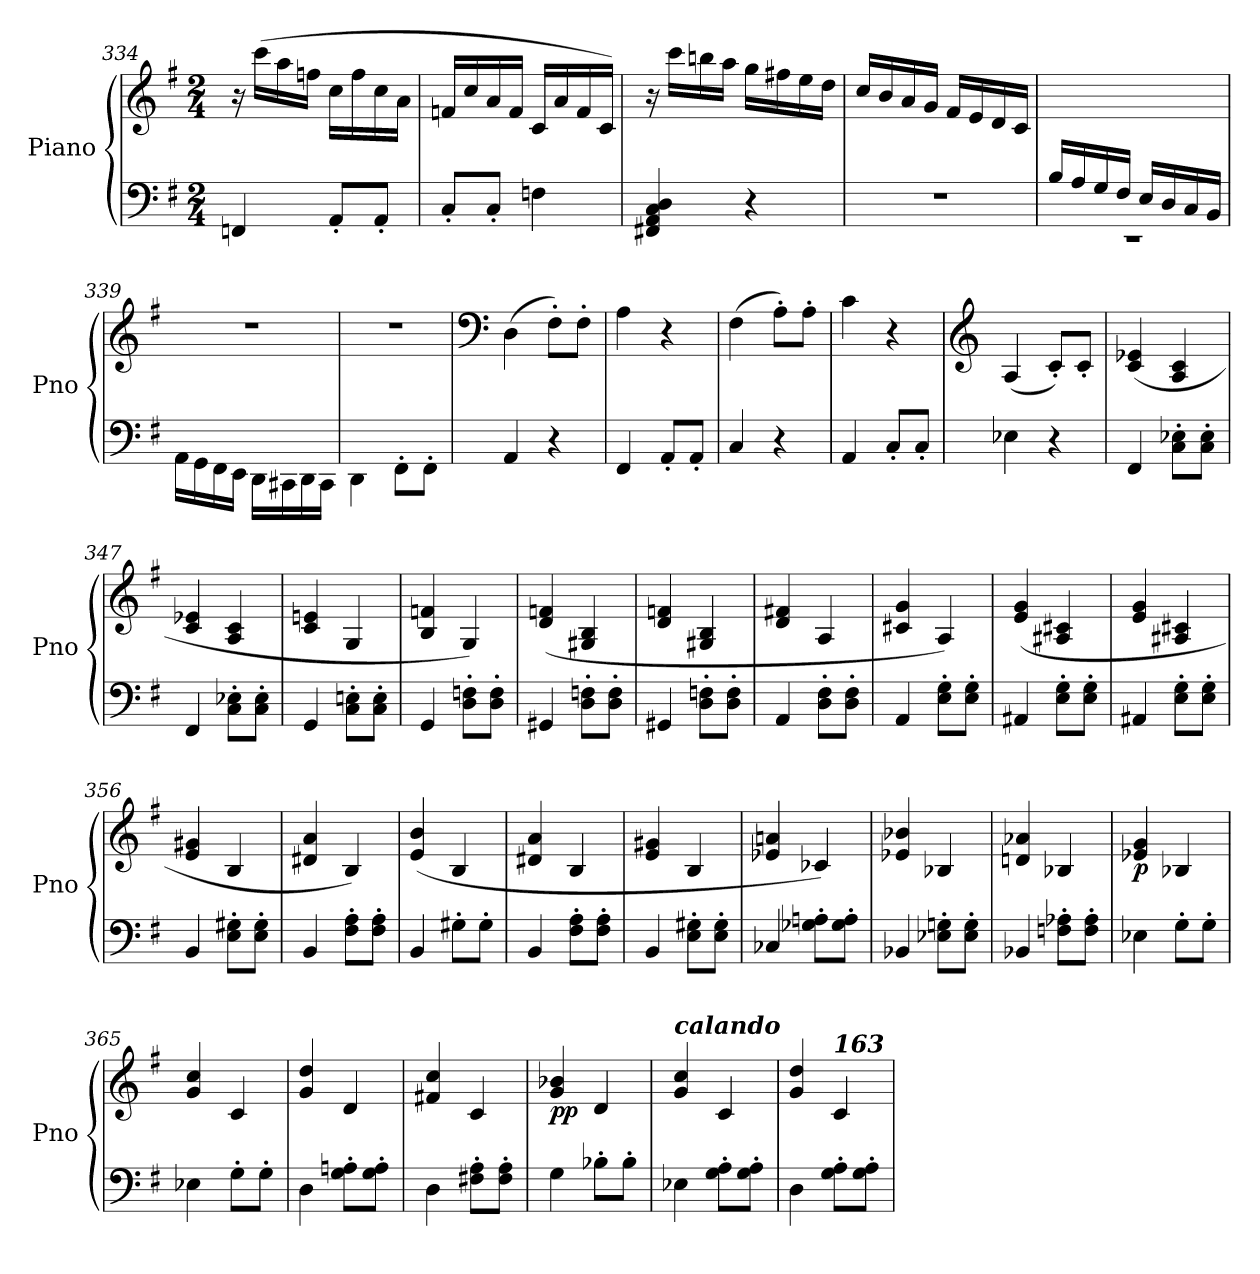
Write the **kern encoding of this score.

**kern	**kern	**dynam
*part1	*part1	*part1
*staff2	*staff1	*staff1/2
*I"Piano	*	*
*I'Pno	*	*
*clefF4	*clefG2	*
*k[f#]	*k[f#]	*
*M2/4	*M2/4	*
=334	=334	=334
4FFn/	16r	.
.	(>16ccc\LL	.
.	16aa\	.
.	16ffn\JJ	.
8AA'/L	16cc\LL	.
.	16ff\	.
8AA'/J	16cc\	.
.	16a\JJ	.
=335	=335	=335
8C'/L	16fn/LL	.
.	16cc/	.
8C'/J	16a/	.
.	16f/JJ	.
4Fn\	16c/LL	.
.	16a/	.
.	16f/	.
.	16c/JJ)	.
=336	=336	=336
4FF#X/ 4AA/ 4C/ 4D/	16r	.
.	(>16ccc\LL	.
.	16bbn\	.
.	16aa\JJ	.
4r	16gg\LL	.
.	16ff#X\	.
.	16ee\	.
.	16dd\JJ	.
=337	=337	=337
2r	16cc/LL	.
.	16b/	.
.	16a/	.
.	16g/JJ	.
.	16f#/LL	.
.	16e/	.
.	16d/	.
.	16c/JJ	.
!!LO:LB:g=z
=338	=338	=338
*^	*	*
16B/LL	2r	2ryy	.
16A/	.	.	.
16G/	.	.	.
16F#/JJ	.	.	.
16E/LL	.	.	.
16D/	.	.	.
16C/	.	.	.
16BB/JJ	.	.	.
*v	*v	*	*
!!LO:LB:g=z
=339	=339	=339
16AA\LL	2r	.
16GG\	.	.
16FF#\	.	.
16EE\JJ	.	.
16DD\LL	.	.
16CC#X\	.	.
16DD\	.	.
16CC#\JJ	.	.
=340	=340	=340
4DD\)	2r	.
8FF#'\L	.	.
8FF#'\J	.	.
=341	=341	=341
*	*clefF4	*
4AA/	(>4D\	.
4r	8F#'\L)	.
.	8F#'\J	.
=342	=342	=342
4FF#/	4A\	.
8AA'/L	4r	.
8AA'/J	.	.
=343	=343	=343
4C/	(>4F#\	.
4r	8A'\L)	.
.	8A'\J	.
=344	=344	=344
4AA/	4c\	.
8C'/L	4r	.
8C'/J	.	.
=345	=345	=345
*	*clefG2	*
4E-X\	(<4A/	.
4r	8c'/L)	.
.	8c'/J	.
=346	=346	=346
4FF#/	(>4c/ 4e-X/	.
8C\' 8E-X\'L	4A/ 4c/	.
8C\' 8E-\'J	.	.
!!LO:LB:g=z
=347	=347	=347
4FF#/	4c/ 4e-X/	.
8C\' 8E-X\'L	4A/ 4c/	.
8C\' 8E-\'J	.	.
=348	=348	=348
4GG/	4c/ 4en/	.
8C\' 8En\'L	4G/	.
8C\' 8E\'J	.	.
=349	=349	=349
4GG/	4B/ 4fn/	.
8D\' 8Fn\'L	4G/)	.
8D\' 8F\'J	.	.
=350	=350	=350
4GG#X/	(>4d/ 4fn/	.
8D\' 8Fn\'L	4G#X/ 4B/	.
8D\' 8F\'J	.	.
=351	=351	=351
4GG#X/	4d/ 4fn/	.
8D\' 8Fn\'L	4G#X/ 4B/	.
8D\' 8F\'J	.	.
=352	=352	=352
4AA/	4d/ 4f#X/	.
8D\' 8F#\'L	4A/	.
8D\' 8F#\'J	.	.
=353	=353	=353
4AA/	4c#X/ 4g/	.
8E\' 8G\'L	4A/)	.
8E\' 8G\'J	.	.
=354	=354	=354
4AA#X/	(>4e/ 4g/	.
8E\' 8G\'L	4A#X/ 4c#X/	.
8E\' 8G\'J	.	.
=355	=355	=355
4AA#X/	4e/ 4g/	.
8E\' 8G\'L	4A#X/ 4c#X/	.
8E\' 8G\'J	.	.
!!LO:LB:g=z
=356	=356	=356
4BB/	4e/ 4g#X/	.
8E\' 8G#X\'L	4B/	.
8E\' 8G#\'J	.	.
=357	=357	=357
4BB/	4d#X/ 4a/	.
8F#\' 8A\'L	4B/)	.
8F#\' 8A\'J	.	.
=358	=358	=358
4BB/	(>4e/ 4b/	.
8G#X'\L	4B/	.
8G#'\J	.	.
=359	=359	=359
4BB/	4d#X/ 4a/	.
8F#\' 8A\'L	4B/	.
8F#\' 8A\'J	.	.
=360	=360	=360
4BB/	4e/ 4g#X/	.
8E\' 8G#X\'L	4B/	.
8E\' 8G#\'J	.	.
=361	=361	=361
4C-X/	4e-X/ 4an/	.
8G-X\' 8An\'L	4c-X/)	.
8G-\' 8A\'J	.	.
=362	=362	=362
4BB-X/	4e-X/ 4b-X/	.
8E-X\' 8Gn\'L	4B-X/	.
8E-\' 8G\'J	.	.
=363	=363	=363
4BB-X/	4dn/ 4a-X/	.
8Fn\' 8A-X\'L	4B-X/	.
8F\' 8A-\'J	.	.
=364	=364	=364
!	!	!LO:DY:b
4E-X\	4e-X/ 4g/	p
8G'\L	4B-X/	.
8G'\J	.	.
!!LO:LB:g=z
=365	=365	=365
4E-X\	4g/ 4cc/	.
8G'\L	4c/	.
8G'\J	.	.
=366	=366	=366
4D\	4g/ 4dd/	.
8G\' 8An\'L	4d/	.
8G\' 8A\'J	.	.
=367	=367	=367
4D\	4f#X/ 4cc/	.
8F#X\' 8A\'L	4c/	.
8F#\' 8A\'J	.	.
=368	=368	=368
!	!	!LO:DY:b
4G\	4g/ 4b-X/	pp
8B-X'\L	4d/	.
8B-'\J	.	.
=369	=369	=369
!	!LO:TX:a:Bi:t=calando	!
4E-X\	4g/ 4cc/	.
8G\' 8A\'L	4c/	.
8G\' 8A\'J	.	.
=370	=370	=370
4D\	4g/ 4dd/	.
!	!LO:TX:a:Bi:t=163	!
8G\' 8A\'L	4c/	.
8G\' 8A\'J	.	.
=	=	=
*-	*-	*-
